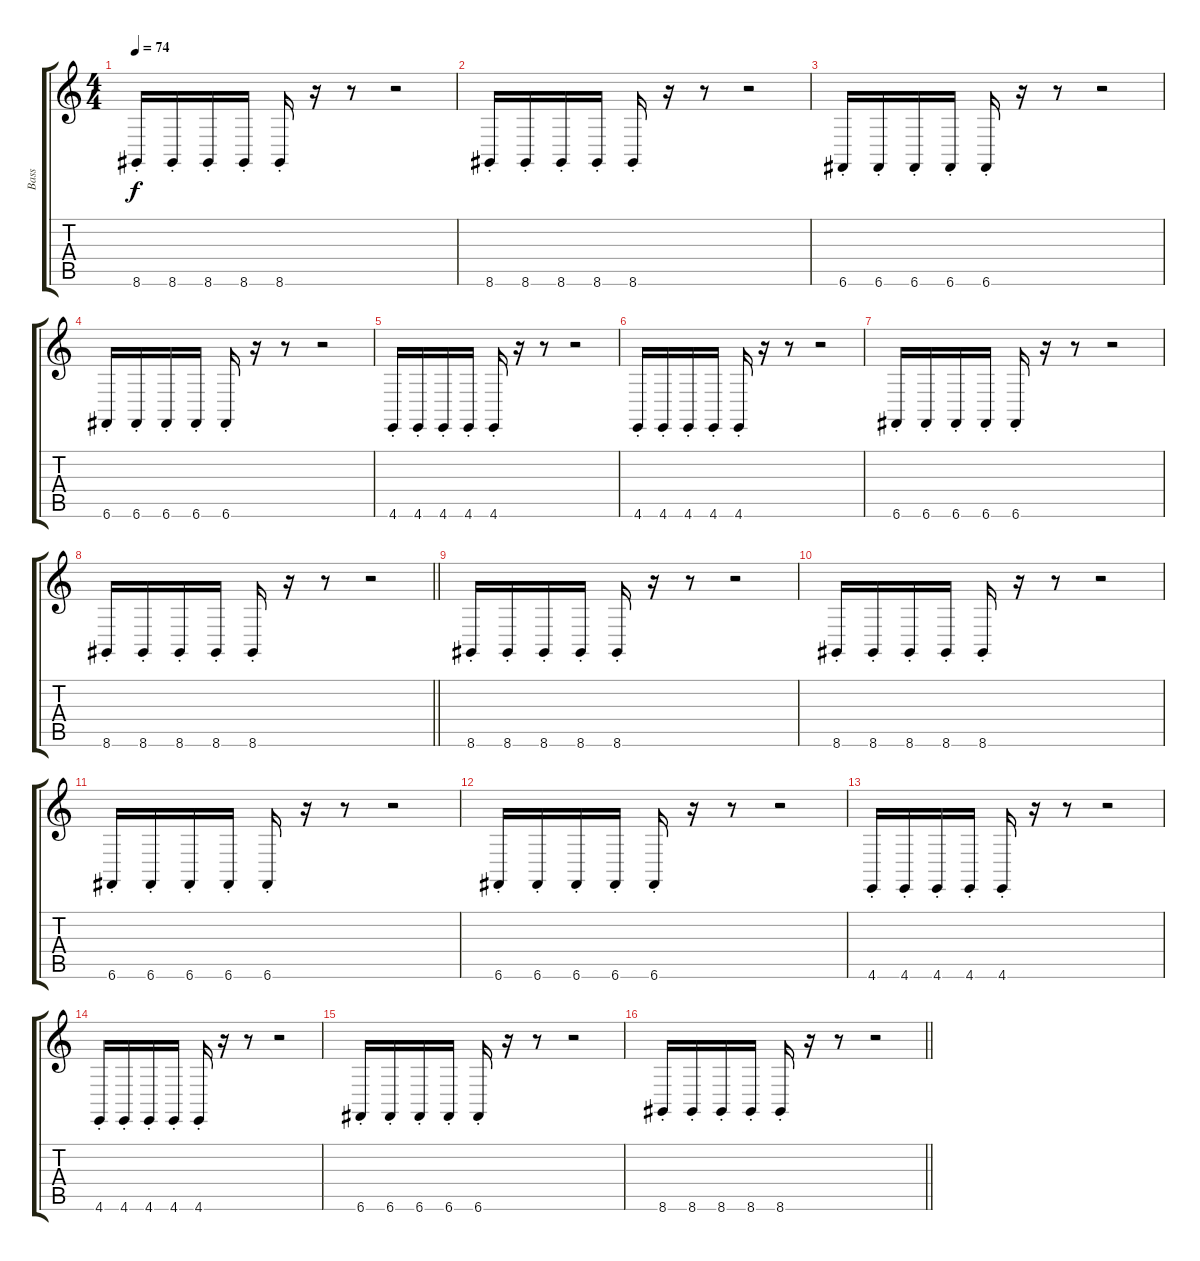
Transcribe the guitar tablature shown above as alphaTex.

\track ("Bass" "Bass") {instrument lead8bassandlead}
\staff {score tabs}
\tuning (D4 A3 F3 C3 G2 C2) {hide}
\ts (4 4)
\section ("" "")
\tempo 74
\clef g2
\ks c
8.6{st}.16{dy f} 8.6{st}.16 8.6{st}.16 8.6{st}.16 8.6{st}.16 r.16 r.8 r.2 |
8.6{st}.16 8.6{st}.16 8.6{st}.16 8.6{st}.16 8.6{st}.16 r.16 r.8 r.2 |
6.6{st}.16 6.6{st}.16 6.6{st}.16 6.6{st}.16 6.6{st}.16 r.16 r.8 r.2 |
6.6{st}.16 6.6{st}.16 6.6{st}.16 6.6{st}.16 6.6{st}.16 r.16 r.8 r.2 |
4.6{st}.16 4.6{st}.16 4.6{st}.16 4.6{st}.16 4.6{st}.16 r.16 r.8 r.2 |
4.6{st}.16 4.6{st}.16 4.6{st}.16 4.6{st}.16 4.6{st}.16 r.16 r.8 r.2 |
6.6{st}.16 6.6{st}.16 6.6{st}.16 6.6{st}.16 6.6{st}.16 r.16 r.8 r.2 |
\barLineRight lightlight
8.6{st}.16 8.6{st}.16 8.6{st}.16 8.6{st}.16 8.6{st}.16 r.16 r.8 r.2 |
\section ("" "")
8.6{st}.16 8.6{st}.16 8.6{st}.16 8.6{st}.16 8.6{st}.16 r.16 r.8 r.2 |
8.6{st}.16 8.6{st}.16 8.6{st}.16 8.6{st}.16 8.6{st}.16 r.16 r.8 r.2 |
6.6{st}.16 6.6{st}.16 6.6{st}.16 6.6{st}.16 6.6{st}.16 r.16 r.8 r.2 |
6.6{st}.16 6.6{st}.16 6.6{st}.16 6.6{st}.16 6.6{st}.16 r.16 r.8 r.2 |
4.6{st}.16 4.6{st}.16 4.6{st}.16 4.6{st}.16 4.6{st}.16 r.16 r.8 r.2 |
4.6{st}.16 4.6{st}.16 4.6{st}.16 4.6{st}.16 4.6{st}.16 r.16 r.8 r.2 |
6.6{st}.16 6.6{st}.16 6.6{st}.16 6.6{st}.16 6.6{st}.16 r.16 r.8 r.2 |
\barLineRight lightlight
8.6{st}.16 8.6{st}.16 8.6{st}.16 8.6{st}.16 8.6{st}.16 r.16 r.8 r.2
